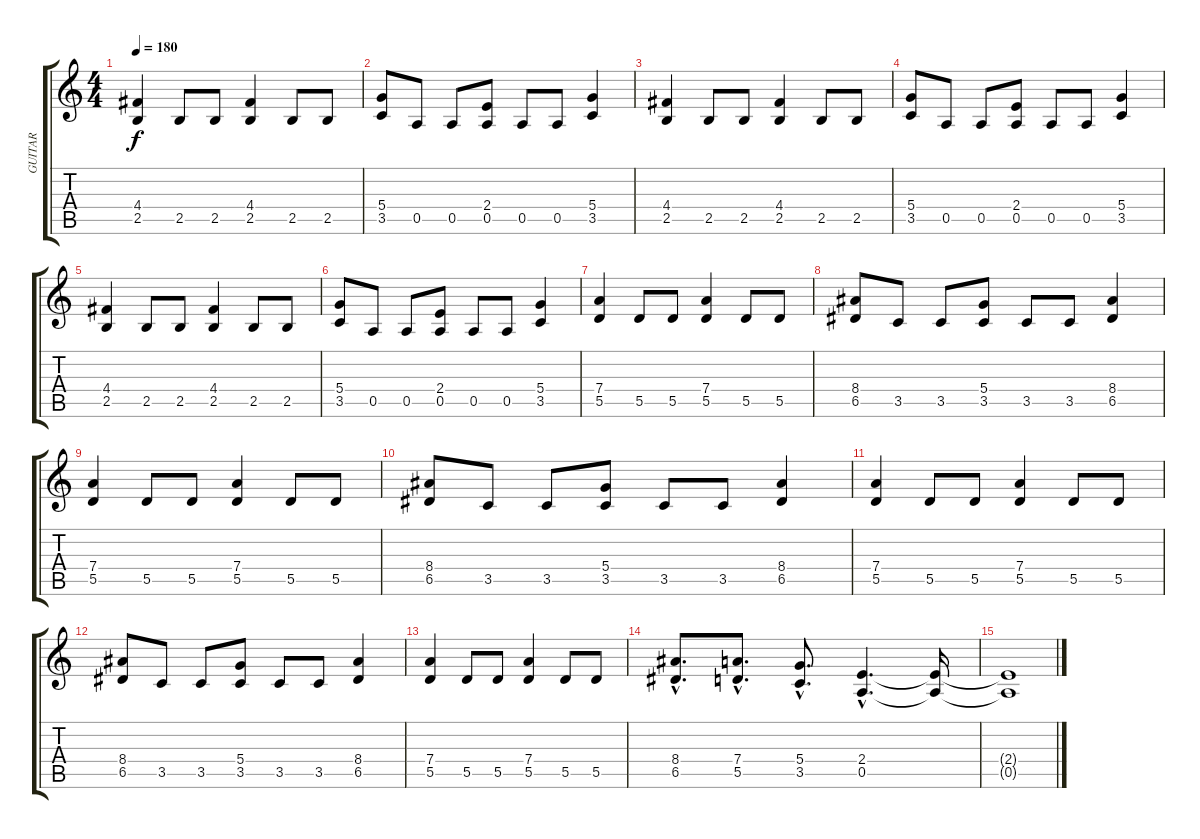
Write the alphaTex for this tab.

\track ("GUITAR" "GUITAR") {instrument overdrivenguitar}
\staff {score tabs}
\tuning (E4 B3 G3 D3 A2 E2) {hide}
\ts (4 4)
\tempo 180
\clef g2
\ks c
(4.4 2.5).4{dy f} 2.5.8 2.5.8 (4.4 2.5).4 2.5.8 2.5.8 |
(5.4 3.5).8 0.5.8 0.5.8 (2.4 0.5).8 0.5.8 0.5.8 (5.4 3.5).4 |
(4.4 2.5).4 2.5.8 2.5.8 (4.4 2.5).4 2.5.8 2.5.8 |
(5.4 3.5).8 0.5.8 0.5.8 (2.4 0.5).8 0.5.8 0.5.8 (5.4 3.5).4 |
(4.4 2.5).4 2.5.8 2.5.8 (4.4 2.5).4 2.5.8 2.5.8 |
(5.4 3.5).8 0.5.8 0.5.8 (2.4 0.5).8 0.5.8 0.5.8 (5.4 3.5).4 |
(7.4 5.5).4 5.5.8 5.5.8 (7.4 5.5).4 5.5.8 5.5.8 |
(8.4 6.5).8 3.5.8 3.5.8 (5.4 3.5).8 3.5.8 3.5.8 (8.4 6.5).4 |
(7.4 5.5).4 5.5.8 5.5.8 (7.4 5.5).4 5.5.8 5.5.8 |
(8.4 6.5).8 3.5.8 3.5.8 (5.4 3.5).8 3.5.8 3.5.8 (8.4 6.5).4 |
(7.4 5.5).4 5.5.8 5.5.8 (7.4 5.5).4 5.5.8 5.5.8 |
(8.4 6.5).8 3.5.8 3.5.8 (5.4 3.5).8 3.5.8 3.5.8 (8.4 6.5).4 |
(7.4 5.5).4 5.5.8 5.5.8 (7.4 5.5).4 5.5.8 5.5.8 |
(8.4{hac} 6.5{hac}).8{d} (7.4{hac} 5.5{hac}).8{d} (5.4{hac} 3.5{hac}).8{d} (2.4{hac} 0.5{hac}).4{d} (2.4{t} 0.5{t}).16 |
(2.4{t} 0.5{t}).1
